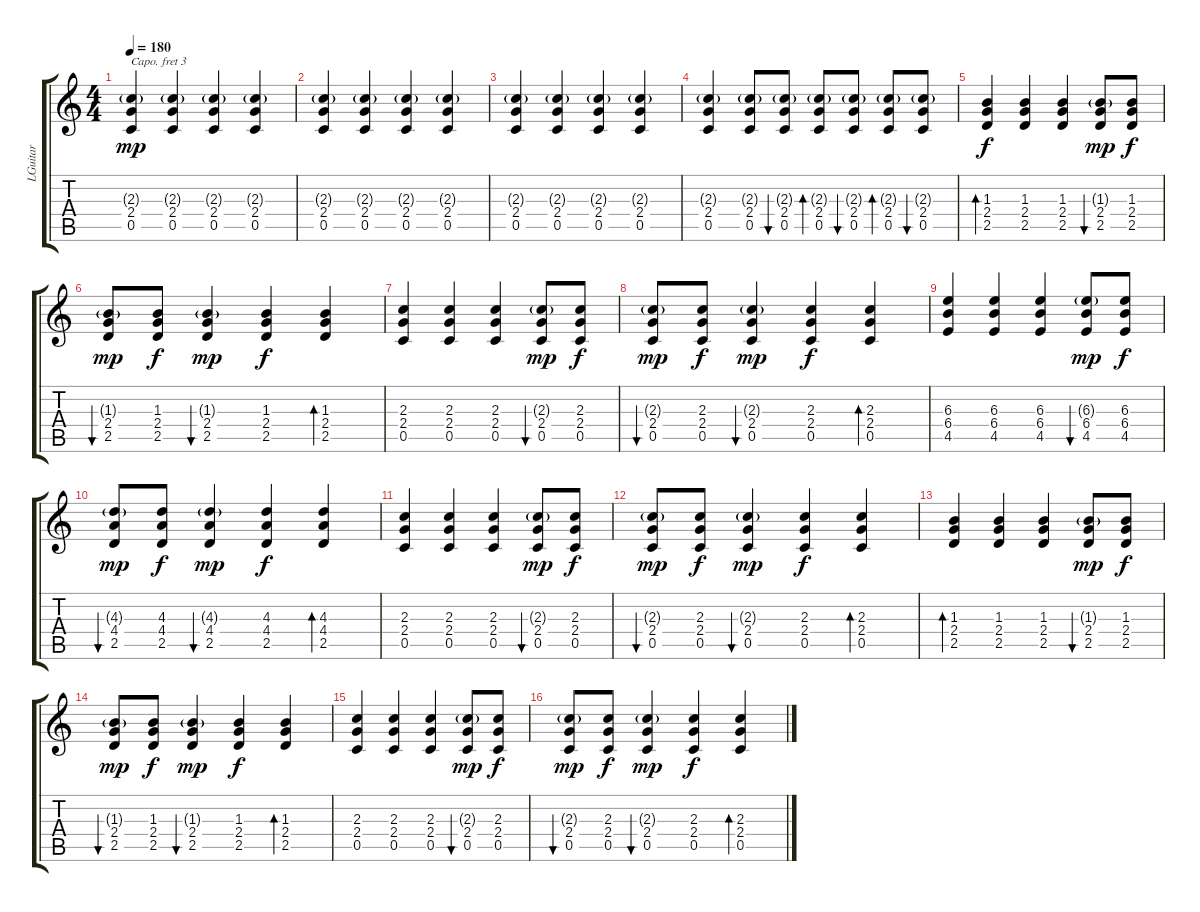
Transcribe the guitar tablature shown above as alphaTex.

\track ("LGuitar" "LGuitar") {instrument acousticguitarsteel}
\staff {score tabs}
\capo 3
\tuning (E4 B3 G3 D3 A2 E2) {hide}
\ts (4 4)
\tempo 180
\clef g2
\ks c
(2.3{g} 2.4 0.5).4{dy mp} (2.3{g} 2.4 0.5).4 (2.3{g} 2.4 0.5).4 (2.3{g} 2.4 0.5).4 |
(2.3{g} 2.4 0.5).4 (2.3{g} 2.4 0.5).4 (2.3{g} 2.4 0.5).4 (2.3{g} 2.4 0.5).4 |
(2.3{g} 2.4 0.5).4 (2.3{g} 2.4 0.5).4 (2.3{g} 2.4 0.5).4 (2.3{g} 2.4 0.5).4 |
(2.3{g} 2.4 0.5).4 (2.3{g} 2.4 0.5).8 (2.3{g} 2.4 0.5).8{bu 30} (2.3{g} 2.4 0.5).8{bd 30} (2.3{g} 2.4 0.5).8{bu 30} (2.3{g} 2.4 0.5).8{bd 30} (2.3{g} 2.4 0.5).8{bu 30} |
(1.3 2.4 2.5).4{bd 480 dy f} (1.3 2.4 2.5).4 (1.3 2.4 2.5).4 (1.3{g} 2.4 2.5).8{bu 60 dy mp} (1.3 2.4 2.5).8{dy f} |
(1.3{g} 2.4 2.5).8{bu 60 dy mp} (1.3 2.4 2.5).8{dy f} (1.3{g} 2.4 2.5).4{bu 60 dy mp} (1.3 2.4 2.5).4{dy f} (1.3 2.4 2.5).4{bd 60} |
(2.3 2.4 0.5).4 (2.3 2.4 0.5).4 (2.3 2.4 0.5).4 (2.3{g} 2.4 0.5).8{bu 60 dy mp} (2.3 2.4 0.5).8{dy f} |
(2.3{g} 2.4 0.5).8{bu 60 dy mp} (2.3 2.4 0.5).8{dy f} (2.3{g} 2.4 0.5).4{bu 60 dy mp} (2.3 2.4 0.5).4{dy f} (2.3 2.4 0.5).4{bd 60} |
(6.3 6.4 4.5).4 (6.3 6.4 4.5).4 (6.3 6.4 4.5).4 (6.3{g} 6.4 4.5).8{bu 60 dy mp} (6.3 6.4 4.5).8{dy f} |
(4.3{g} 4.4 2.5).8{bu 60 dy mp} (4.3 4.4 2.5).8{dy f} (4.3{g} 4.4 2.5).4{bu 60 dy mp} (4.3 4.4 2.5).4{dy f} (4.3 4.4 2.5).4{bd 60} |
(2.3 2.4 0.5).4 (2.3 2.4 0.5).4 (2.3 2.4 0.5).4 (2.3{g} 2.4 0.5).8{bu 60 dy mp} (2.3 2.4 0.5).8{dy f} |
(2.3{g} 2.4 0.5).8{bu 60 dy mp} (2.3 2.4 0.5).8{dy f} (2.3{g} 2.4 0.5).4{bu 60 dy mp} (2.3 2.4 0.5).4{dy f} (2.3 2.4 0.5).4{bd 60} |
(1.3 2.4 2.5).4{bd 480} (1.3 2.4 2.5).4 (1.3 2.4 2.5).4 (1.3{g} 2.4 2.5).8{bu 60 dy mp} (1.3 2.4 2.5).8{dy f} |
(1.3{g} 2.4 2.5).8{bu 60 dy mp} (1.3 2.4 2.5).8{dy f} (1.3{g} 2.4 2.5).4{bu 60 dy mp} (1.3 2.4 2.5).4{dy f} (1.3 2.4 2.5).4{bd 60} |
(2.3 2.4 0.5).4 (2.3 2.4 0.5).4 (2.3 2.4 0.5).4 (2.3{g} 2.4 0.5).8{bu 60 dy mp} (2.3 2.4 0.5).8{dy f} |
(2.3{g} 2.4 0.5).8{bu 60 dy mp} (2.3 2.4 0.5).8{dy f} (2.3{g} 2.4 0.5).4{bu 60 dy mp} (2.3 2.4 0.5).4{dy f} (2.3 2.4 0.5).4{bd 60}
